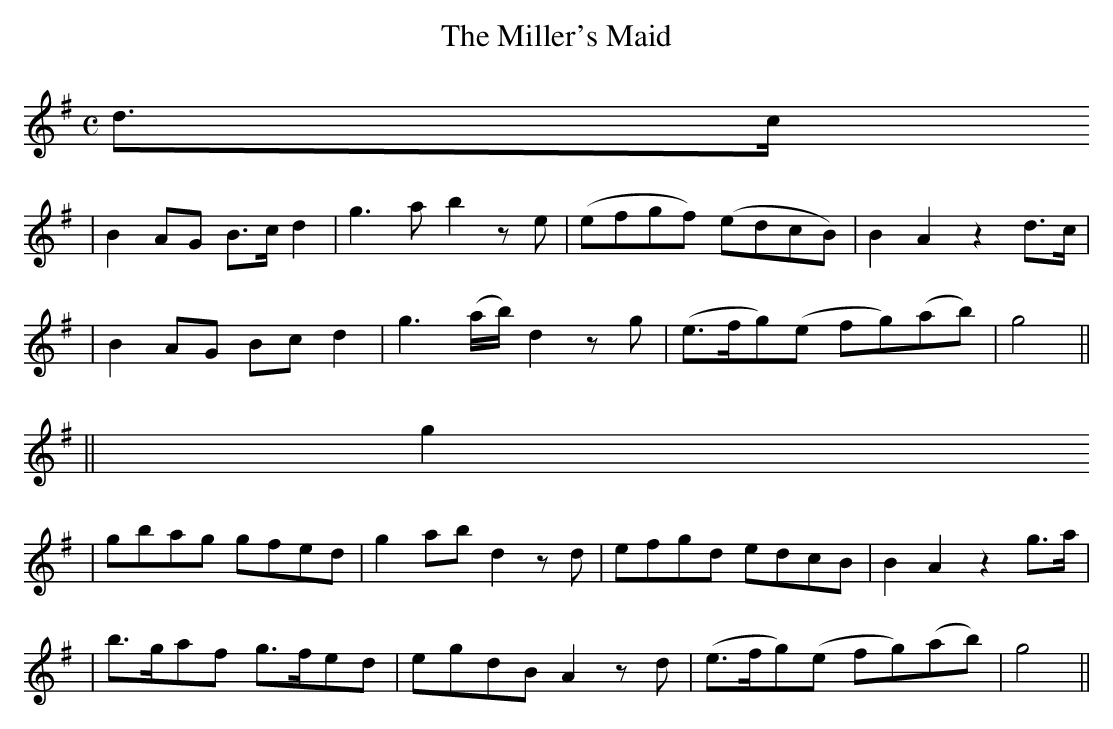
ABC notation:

X:1
T: The Miller's Maid
M: C
L: 1/8
K: G
d>c
| B2AG B>cd2 | g3a b2ze | (efgf) (edcB) | B2A2 z2d>c |
| B2AG Bcd2 | g3(a/b/) d2zg | (e>fg)(e fg)(ab) | g4 ||
|| g2
| gbag gfed | g2ab d2zd | efgd edcB | B2A2 z2g>a |
| b>gaf g>fed | egdB A2zd | (e>fg)(e fg)(ab) | g4 ||
